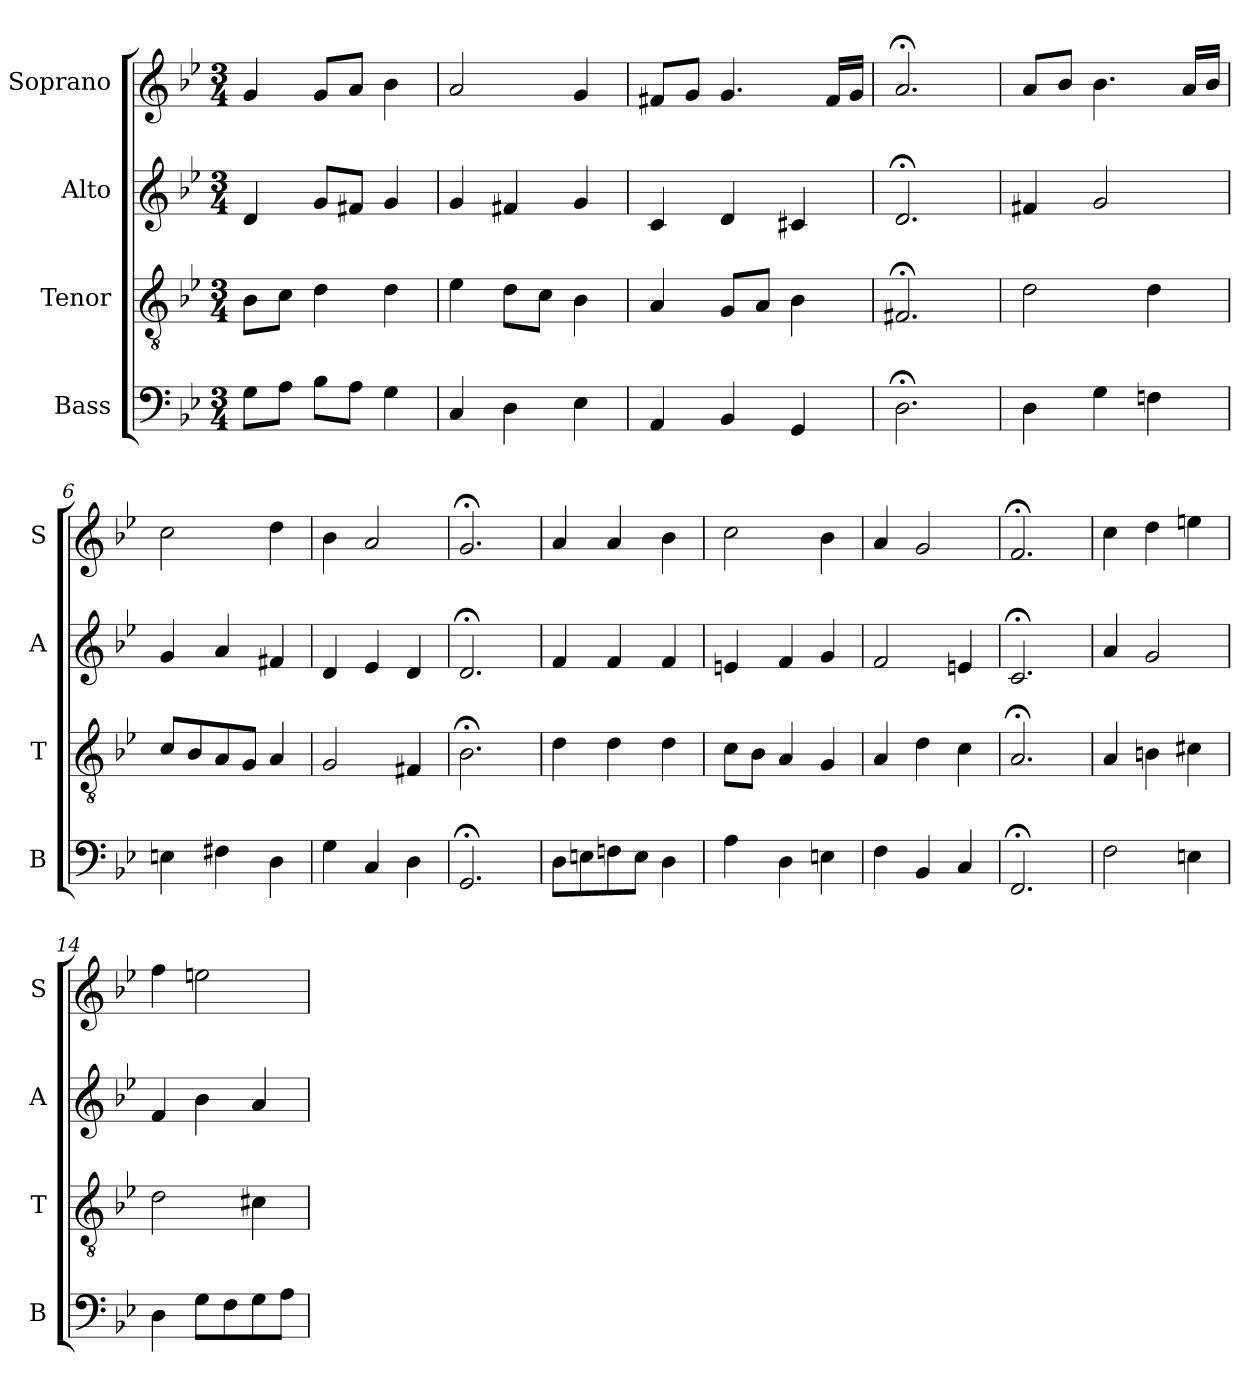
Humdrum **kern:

**kern	**kern	**kern	**kern
*part4	*part3	*part2	*part1
*staff4	*staff3	*staff2	*staff1
*I"Bass	*I"Tenor	*I"Alto	*I"Soprano
*I'B	*I'T	*I'A	*I'S
*clefF4	*clefGv2	*clefG2	*clefG2
*k[b-e-]	*k[b-e-]	*k[b-e-]	*k[b-e-]
*g:	*g:	*g:	*g:
*M3/4	*M3/4	*M3/4	*M3/4
*MM100	*MM100	*MM100	*MM100
=1	=1	=1	=1
8GL	8B-L	4d	4g
8AJ	8cJ	.	.
8B-L	4d	8gL	8gL
8AJ	.	8f#XJ	8aJ
4G	4d	4g	4b-
=2	=2	=2	=2
4C	4e-	4g	2a
4D	8dL	4f#X	.
.	8cJ	.	.
4E-	4B-	4g	4g
=3	=3	=3	=3
4AA	4A	4c	8f#XL
.	.	.	8gJ
4BB-	8GL	4d	4.g
.	8AJ	.	.
4GG	4B-	4c#X	.
.	.	.	16f#LL
.	.	.	16gJJ
=4	=4	=4	=4
2.D;<	2.F#X;<	2.d;<	2.a;<
=5	=5	=5	=5
4D	2d	4f#X	8aL
.	.	.	8b-J
4G	.	2g	4.b-
4Fn	4d	.	.
.	.	.	16aLL
.	.	.	16b-JJ
=6	=6	=6	=6
4En	8cL	4g	2cc
.	8B-	.	.
4F#X	8A	4a	.
.	8GJ	.	.
4D	4A	4f#X	4dd
=7	=7	=7	=7
4G	2G	4d	4b-
4C	.	4e-	2a
4D	4F#X	4d	.
=8	=8	=8	=8
2.GG;<	2.B-;<	2.d;<	2.g;<
=9	=9	=9	=9
8DL	4d	4f	4a
8En	.	.	.
8Fn	4d	4f	4a
8EJ	.	.	.
4D	4d	4f	4b-
=10	=10	=10	=10
4A	8cL	4en	2cc
.	8B-J	.	.
4D	4A	4f	.
4En	4G	4g	4b-
=11	=11	=11	=11
4F	4A	2f	4a
4BB-	4d	.	2g
4C	4c	4en	.
=12	=12	=12	=12
2.FF;<	2.A;<	2.c;<	2.f;<
=13	=13	=13	=13
2F	4A	4a	4cc
.	4Bn	2g	4dd
4En	4c#X	.	4een
=14	=14	=14	=14
4D	2d	4f	4ff
8GL	.	4b-	2een
8F	.	.	.
8G	4c#X	4a	.
8AJ	.	.	.
=	=	=	=
*-	*-	*-	*-
